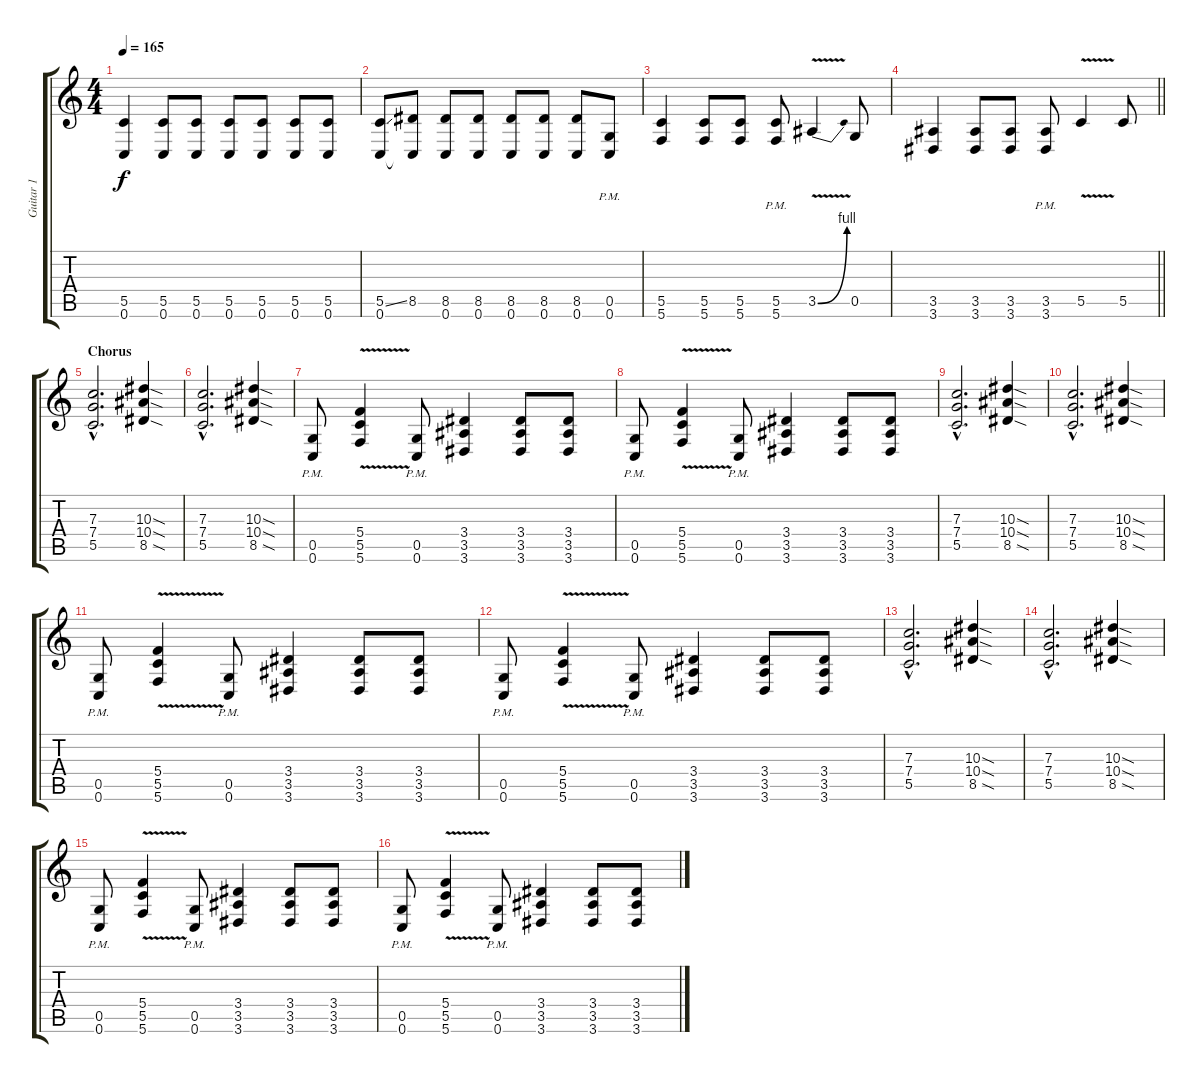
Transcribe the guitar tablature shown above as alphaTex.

\track ("Guitar 1" "Guitar 1") {instrument overdrivenguitar}
\staff {score tabs}
\tuning (D4 A3 F3 C3 G2 C2) {hide}
\ts (4 4)
\tempo 165
\clef g2
\ks c
(5.5 0.6).4{dy f} (5.5 0.6).8 (5.5 0.6).8 (5.5 0.6).8 (5.5 0.6).8 (5.5 0.6).8 (5.5 0.6).8 |
(5.5{ss} 0.6).8 (8.5 0.6{t}).8 (8.5 0.6).8 (8.5 0.6).8 (8.5 0.6).8 (8.5 0.6).8 (8.5 0.6).8 (0.5{pm} 0.6{pm}).8 |
(5.5 5.6).4 (5.5 5.6).8 (5.5 5.6).8 (5.5{pm} 5.6{pm}).8 3.5{be (bend 0 0 60 4) v}.4 0.5.8 |
\barLineRight lightlight
(3.5 3.6).4 (3.5 3.6).8 (3.5 3.6).8 (3.5{pm} 3.6{pm}).8 5.5{v}.4 5.5.8 |
\section ("" "Chorus")
(7.3{hac} 7.4{hac} 5.5{hac}).2{d} (10.3{sod} 10.4{sod} 8.5{sod}).4 |
(7.3{hac} 7.4{hac} 5.5{hac}).2{d} (10.3{sod} 10.4{sod} 8.5{sod}).4 |
(0.5{pm} 0.6{pm}).8 (5.4{v} 5.5{v} 5.6{v}).4 (0.5{pm} 0.6{pm}).8 (3.4 3.5 3.6).4 (3.4 3.5 3.6).8 (3.4 3.5 3.6).8 |
(0.5{pm} 0.6{pm}).8 (5.4{v} 5.5{v} 5.6{v}).4 (0.5{pm} 0.6{pm}).8 (3.4 3.5 3.6).4 (3.4 3.5 3.6).8 (3.4 3.5 3.6).8 |
(7.3{hac} 7.4{hac} 5.5{hac}).2{d} (10.3{sod} 10.4{sod} 8.5{sod}).4 |
(7.3{hac} 7.4{hac} 5.5{hac}).2{d} (10.3{sod} 10.4{sod} 8.5{sod}).4 |
(0.5{pm} 0.6{pm}).8 (5.4{v} 5.5{v} 5.6{v}).4 (0.5{pm} 0.6{pm}).8 (3.4 3.5 3.6).4 (3.4 3.5 3.6).8 (3.4 3.5 3.6).8 |
(0.5{pm} 0.6{pm}).8 (5.4{v} 5.5{v} 5.6{v}).4 (0.5{pm} 0.6{pm}).8 (3.4 3.5 3.6).4 (3.4 3.5 3.6).8 (3.4 3.5 3.6).8 |
(7.3{hac} 7.4{hac} 5.5{hac}).2{d} (10.3{sod} 10.4{sod} 8.5{sod}).4 |
(7.3{hac} 7.4{hac} 5.5{hac}).2{d} (10.3{sod} 10.4{sod} 8.5{sod}).4 |
(0.5{pm} 0.6{pm}).8 (5.4{v} 5.5{v} 5.6{v}).4 (0.5{pm} 0.6{pm}).8 (3.4 3.5 3.6).4 (3.4 3.5 3.6).8 (3.4 3.5 3.6).8 |
(0.5{pm} 0.6{pm}).8 (5.4{v} 5.5{v} 5.6{v}).4 (0.5{pm} 0.6{pm}).8 (3.4 3.5 3.6).4 (3.4 3.5 3.6).8 (3.4 3.5 3.6).8
